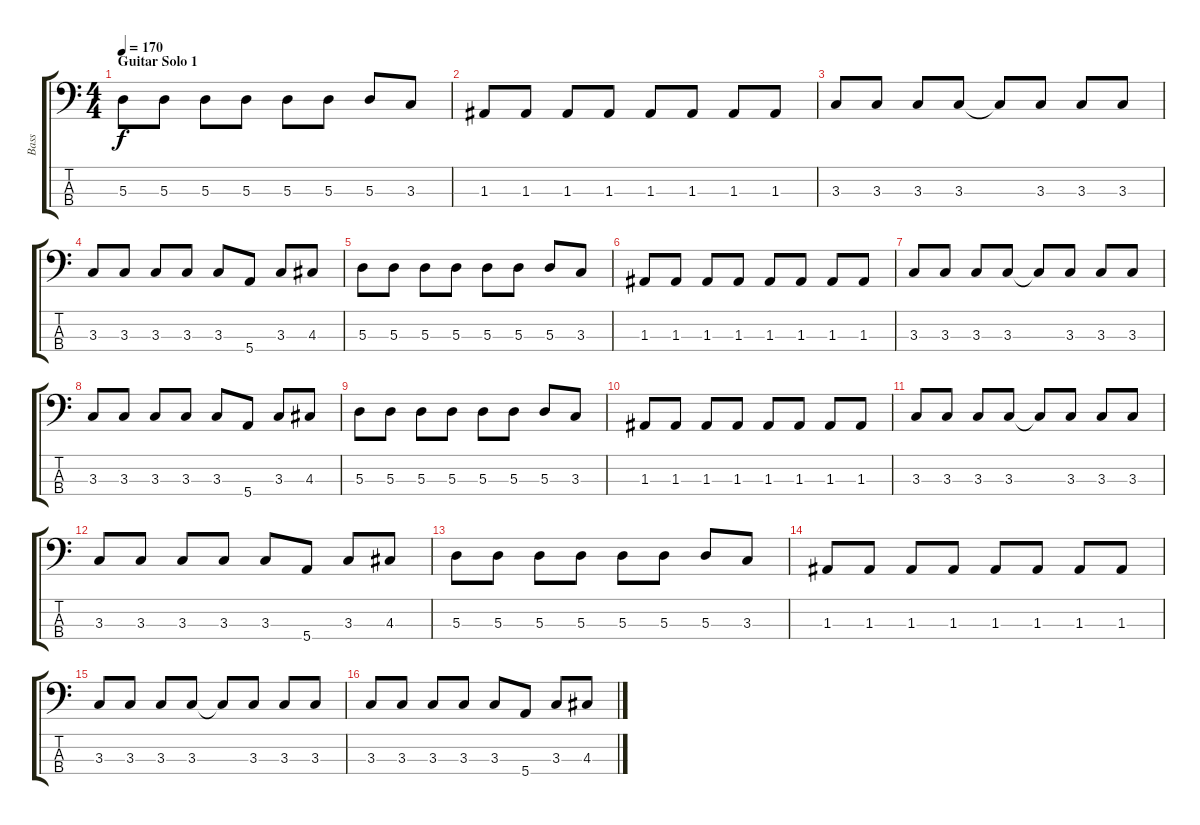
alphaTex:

\track ("Bass" "Bass") {instrument electricbasspick}
\staff {score tabs}
\tuning (G2 D2 A1 E1) {hide}
\ts (4 4)
\section ("" "Guitar Solo 1")
\tempo 170
\clef f4
\ks c
5.3.8{dy f} 5.3.8 5.3.8 5.3.8 5.3.8 5.3.8 5.3.8 3.3.8 |
1.3.8 1.3.8 1.3.8 1.3.8 1.3.8 1.3.8 1.3.8 1.3.8 |
3.3.8 3.3.8 3.3.8 3.3.8 3.3{t}.8 3.3.8 3.3.8 3.3.8 |
3.3.8 3.3.8 3.3.8 3.3.8 3.3.8 5.4.8 3.3.8 4.3.8 |
5.3.8 5.3.8 5.3.8 5.3.8 5.3.8 5.3.8 5.3.8 3.3.8 |
1.3.8 1.3.8 1.3.8 1.3.8 1.3.8 1.3.8 1.3.8 1.3.8 |
3.3.8 3.3.8 3.3.8 3.3.8 3.3{t}.8 3.3.8 3.3.8 3.3.8 |
3.3.8 3.3.8 3.3.8 3.3.8 3.3.8 5.4.8 3.3.8 4.3.8 |
5.3.8 5.3.8 5.3.8 5.3.8 5.3.8 5.3.8 5.3.8 3.3.8 |
1.3.8 1.3.8 1.3.8 1.3.8 1.3.8 1.3.8 1.3.8 1.3.8 |
3.3.8 3.3.8 3.3.8 3.3.8 3.3{t}.8 3.3.8 3.3.8 3.3.8 |
3.3.8 3.3.8 3.3.8 3.3.8 3.3.8 5.4.8 3.3.8 4.3.8 |
5.3.8 5.3.8 5.3.8 5.3.8 5.3.8 5.3.8 5.3.8 3.3.8 |
1.3.8 1.3.8 1.3.8 1.3.8 1.3.8 1.3.8 1.3.8 1.3.8 |
3.3.8 3.3.8 3.3.8 3.3.8 3.3{t}.8 3.3.8 3.3.8 3.3.8 |
3.3.8 3.3.8 3.3.8 3.3.8 3.3.8 5.4.8 3.3.8 4.3.8
